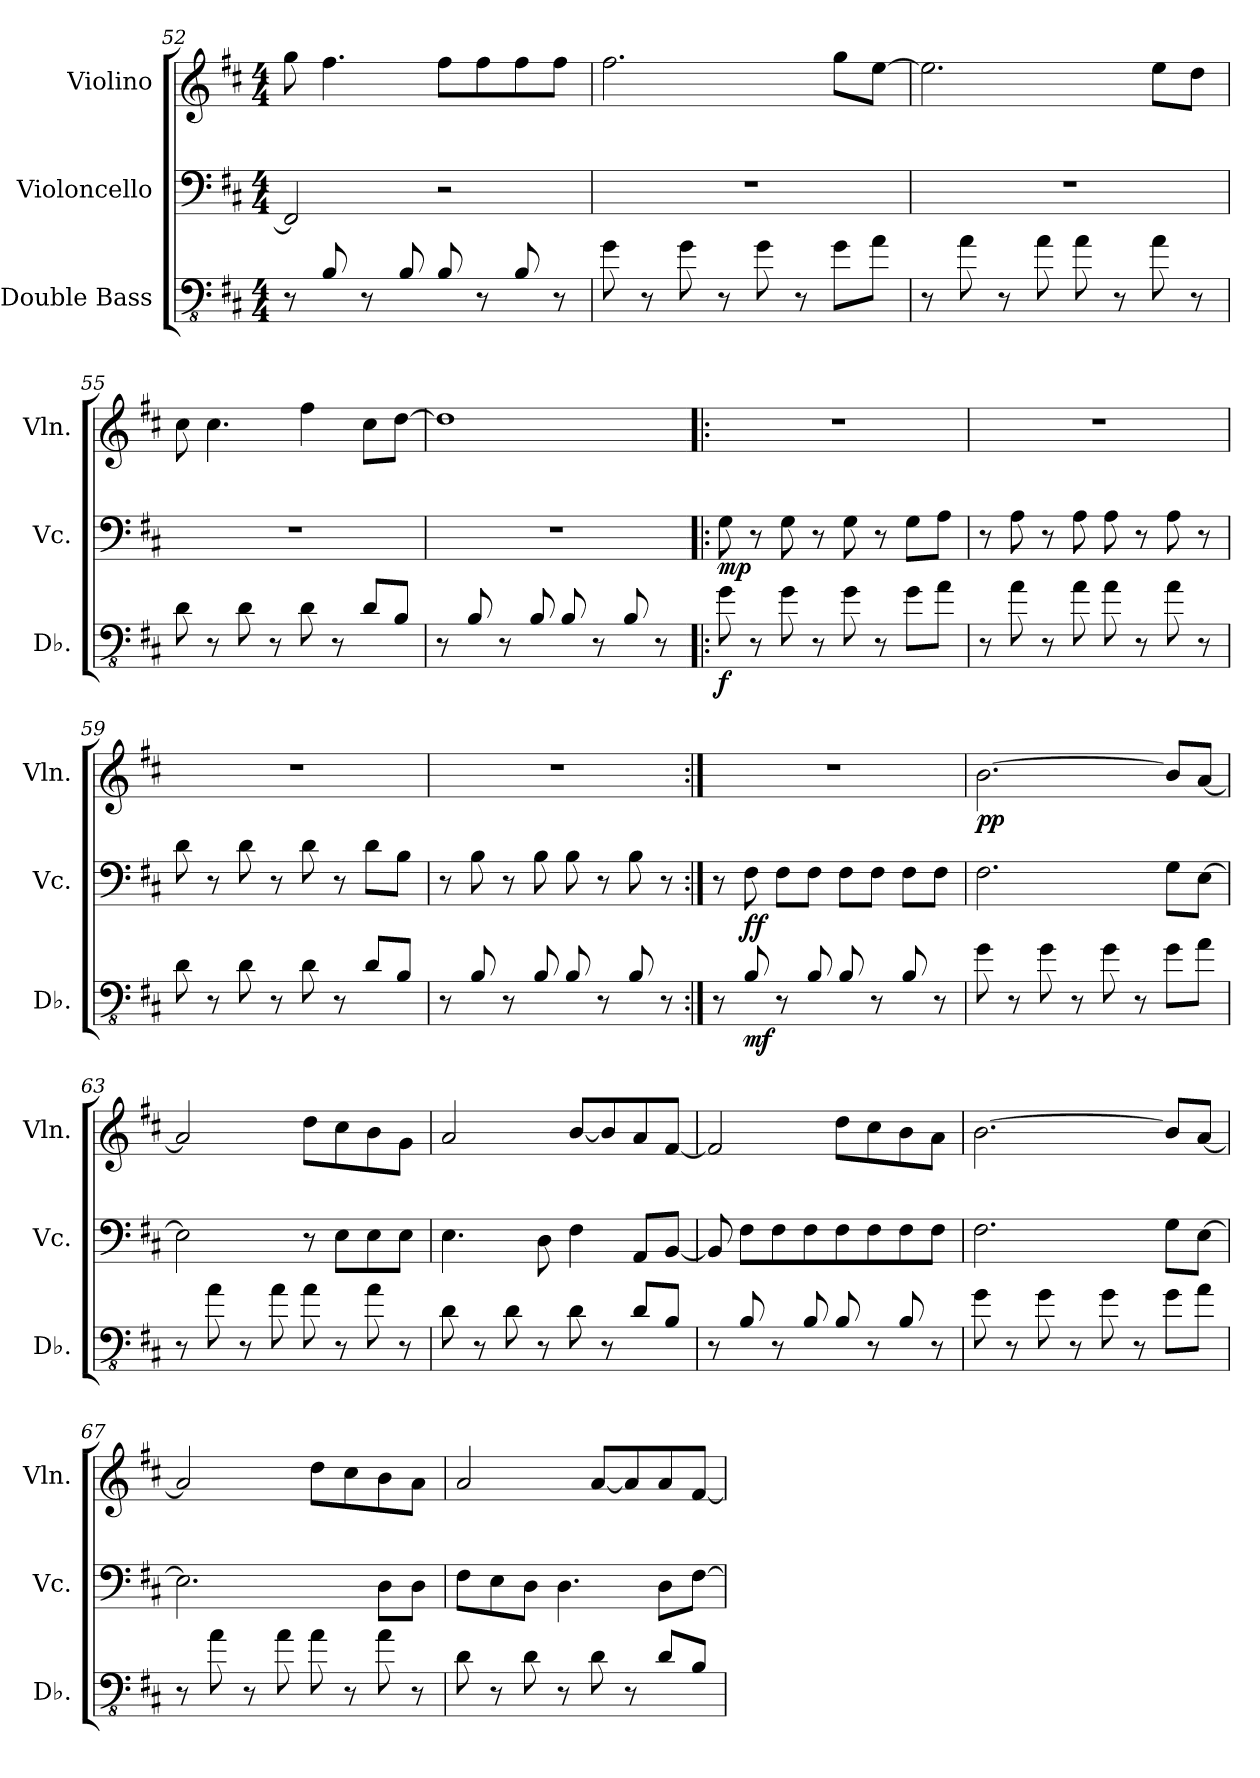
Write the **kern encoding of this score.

**kern	**dynam	**kern	**dynam	**kern	**dynam
*part3	*part3	*part2	*part2	*part1	*part1
*staff3	*staff3	*staff2	*staff2	*staff1	*staff1
*I"Double Bass	*	*I"Violoncello	*	*I"Violino	*
*I'Db.	*	*I'Vc.	*	*I'Vln.	*
!!LO:PB:g=z
*clefFv4	*	*clefF4	*	*clefG2	*
*ITrd7c12	*	*	*	*	*
*k[f#c#]	*	*k[f#c#]	*	*k[f#c#]	*
*M4/4	*	*M4/4	*	*M4/4	*
=52	=52	=52	=52	=52	=52
8r	.	2FF#/]	.	8gg\	.
8BBB/	.	.	.	4.ff#\	.
8r	.	.	.	.	.
8BBB/	.	.	.	.	.
8BBB/	.	2r	.	8ff#\L	.
8r	.	.	.	8ff#\	.
8BBB/	.	.	.	8ff#\	.
8r	.	.	.	8ff#\J	.
=53	=53	=53	=53	=53	=53
8GG\	.	1r	.	2.ff#\	.
8r	.	.	.	.	.
8GG\	.	.	.	.	.
8r	.	.	.	.	.
8GG\	.	.	.	.	.
8r	.	.	.	.	.
8GG\L	.	.	.	8gg\L	.
8AA\J	.	.	.	[8ee\J	.
=54	=54	=54	=54	=54	=54
8r	.	1r	.	2.ee\]	.
8AA\	.	.	.	.	.
8r	.	.	.	.	.
8AA\	.	.	.	.	.
8AA\	.	.	.	.	.
8r	.	.	.	.	.
8AA\	.	.	.	8ee\L	.
8r	.	.	.	8dd\J	.
=55	=55	=55	=55	=55	=55
8DD\	.	1r	.	8cc#\	.
8r	.	.	.	4.cc#\	.
8DD\	.	.	.	.	.
8r	.	.	.	.	.
8DD\	.	.	.	4ff#\	.
8r	.	.	.	.	.
8DD/L	.	.	.	8cc#\L	.
8BBB/J	.	.	.	[8dd\J	.
!!LO:LB:g=z
=56	=56	=56	=56	=56	=56
8r	.	1r	.	1dd]	.
8BBB/	.	.	.	.	.
8r	.	.	.	.	.
8BBB/	.	.	.	.	.
8BBB/	.	.	.	.	.
8r	.	.	.	.	.
8BBB/	.	.	.	.	.
8r	.	.	.	.	.
=57!|:	=57!|:	=57!|:	=57!|:	=57!|:	=57!|:
!	!LO:DY:b	!	!LO:DY:b	!	!
8GG\	f	8G\	mp	1r	.
8r	.	8r	.	.	.
8GG\	.	8G\	.	.	.
8r	.	8r	.	.	.
8GG\	.	8G\	.	.	.
8r	.	8r	.	.	.
8GG\L	.	8G\L	.	.	.
8AA\J	.	8A\J	.	.	.
=58	=58	=58	=58	=58	=58
8r	.	8r	.	1r	.
8AA\	.	8A\	.	.	.
8r	.	8r	.	.	.
8AA\	.	8A\	.	.	.
8AA\	.	8A\	.	.	.
8r	.	8r	.	.	.
8AA\	.	8A\	.	.	.
8r	.	8r	.	.	.
=59	=59	=59	=59	=59	=59
8DD\	.	8d\	.	1r	.
8r	.	8r	.	.	.
8DD\	.	8d\	.	.	.
8r	.	8r	.	.	.
8DD\	.	8d\	.	.	.
8r	.	8r	.	.	.
8DD/L	.	8d\L	.	.	.
8BBB/J	.	8B\J	.	.	.
!!LO:LB:g=z
=60	=60	=60	=60	=60	=60
8r	.	8r	.	1r	.
8BBB/	.	8B\	.	.	.
8r	.	8r	.	.	.
8BBB/	.	8B\	.	.	.
8BBB/	.	8B\	.	.	.
8r	.	8r	.	.	.
8BBB/	.	8B\	.	.	.
8r	.	8r	.	.	.
=61:|!	=61:|!	=61:|!	=61:|!	=61:|!	=61:|!
8r	.	8r	.	1r	.
!	!LO:DY:b	!	!LO:DY:b	!	!
8BBB/	mf	8F#\	ff	.	.
8r	.	8F#\L	.	.	.
8BBB/	.	8F#\J	.	.	.
8BBB/	.	8F#\L	.	.	.
8r	.	8F#\J	.	.	.
8BBB/	.	8F#\L	.	.	.
8r	.	8F#\J	.	.	.
=62	=62	=62	=62	=62	=62
!	!	!	!	!	!LO:DY:b
8GG\	.	2.F#\	.	[2.b\	pp
8r	.	.	.	.	.
8GG\	.	.	.	.	.
8r	.	.	.	.	.
8GG\	.	.	.	.	.
8r	.	.	.	.	.
8GG\L	.	8G\L	.	8b/L]	.
8AA\J	.	[8E\J	.	[8a/J	.
=63	=63	=63	=63	=63	=63
8r	.	2E\]	.	2a/]	.
8AA\	.	.	.	.	.
8r	.	.	.	.	.
8AA\	.	.	.	.	.
8AA\	.	8r	.	8dd\L	.
8r	.	8E\L	.	8cc#\	.
8AA\	.	8E\	.	8b\	.
8r	.	8E\J	.	8g\J	.
!!LO:LB:g=z
=64	=64	=64	=64	=64	=64
8DD\	.	4.E\	.	2a/	.
8r	.	.	.	.	.
8DD\	.	.	.	.	.
8r	.	8D\	.	.	.
8DD\	.	4F#\	.	[8b/L	.
8r	.	.	.	8b/]	.
8DD/L	.	8AA/L	.	8a/	.
8BBB/J	.	[8BB/J	.	[8f#/J	.
=65	=65	=65	=65	=65	=65
8r	.	8BB/]	.	2f#/]	.
8BBB/	.	8F#\L	.	.	.
8r	.	8F#\	.	.	.
8BBB/	.	8F#\	.	.	.
8BBB/	.	8F#\	.	8dd\L	.
8r	.	8F#\	.	8cc#\	.
8BBB/	.	8F#\	.	8b\	.
8r	.	8F#\J	.	8a\J	.
=66	=66	=66	=66	=66	=66
8GG\	.	2.F#\	.	[2.b\	.
8r	.	.	.	.	.
8GG\	.	.	.	.	.
8r	.	.	.	.	.
8GG\	.	.	.	.	.
8r	.	.	.	.	.
8GG\L	.	8G\L	.	8b/L]	.
8AA\J	.	[8E\J	.	[8a/J	.
=67	=67	=67	=67	=67	=67
8r	.	2.E\]	.	2a/]	.
8AA\	.	.	.	.	.
8r	.	.	.	.	.
8AA\	.	.	.	.	.
8AA\	.	.	.	8dd\L	.
8r	.	.	.	8cc#\	.
8AA\	.	8D\L	.	8b\	.
8r	.	8D\J	.	8a\J	.
!!LO:PB:g=z
=68	=68	=68	=68	=68	=68
8DD\	.	8F#\L	.	2a/	.
8r	.	8E\	.	.	.
8DD\	.	8D\J	.	.	.
8r	.	4.D\	.	.	.
8DD\	.	.	.	[8a/L	.
8r	.	.	.	8a/]	.
8DD/L	.	8D\L	.	8a/	.
8BBB/J	.	[8F#\J	.	[8f#/J	.
=	=	=	=	=	=
*-	*-	*-	*-	*-	*-
